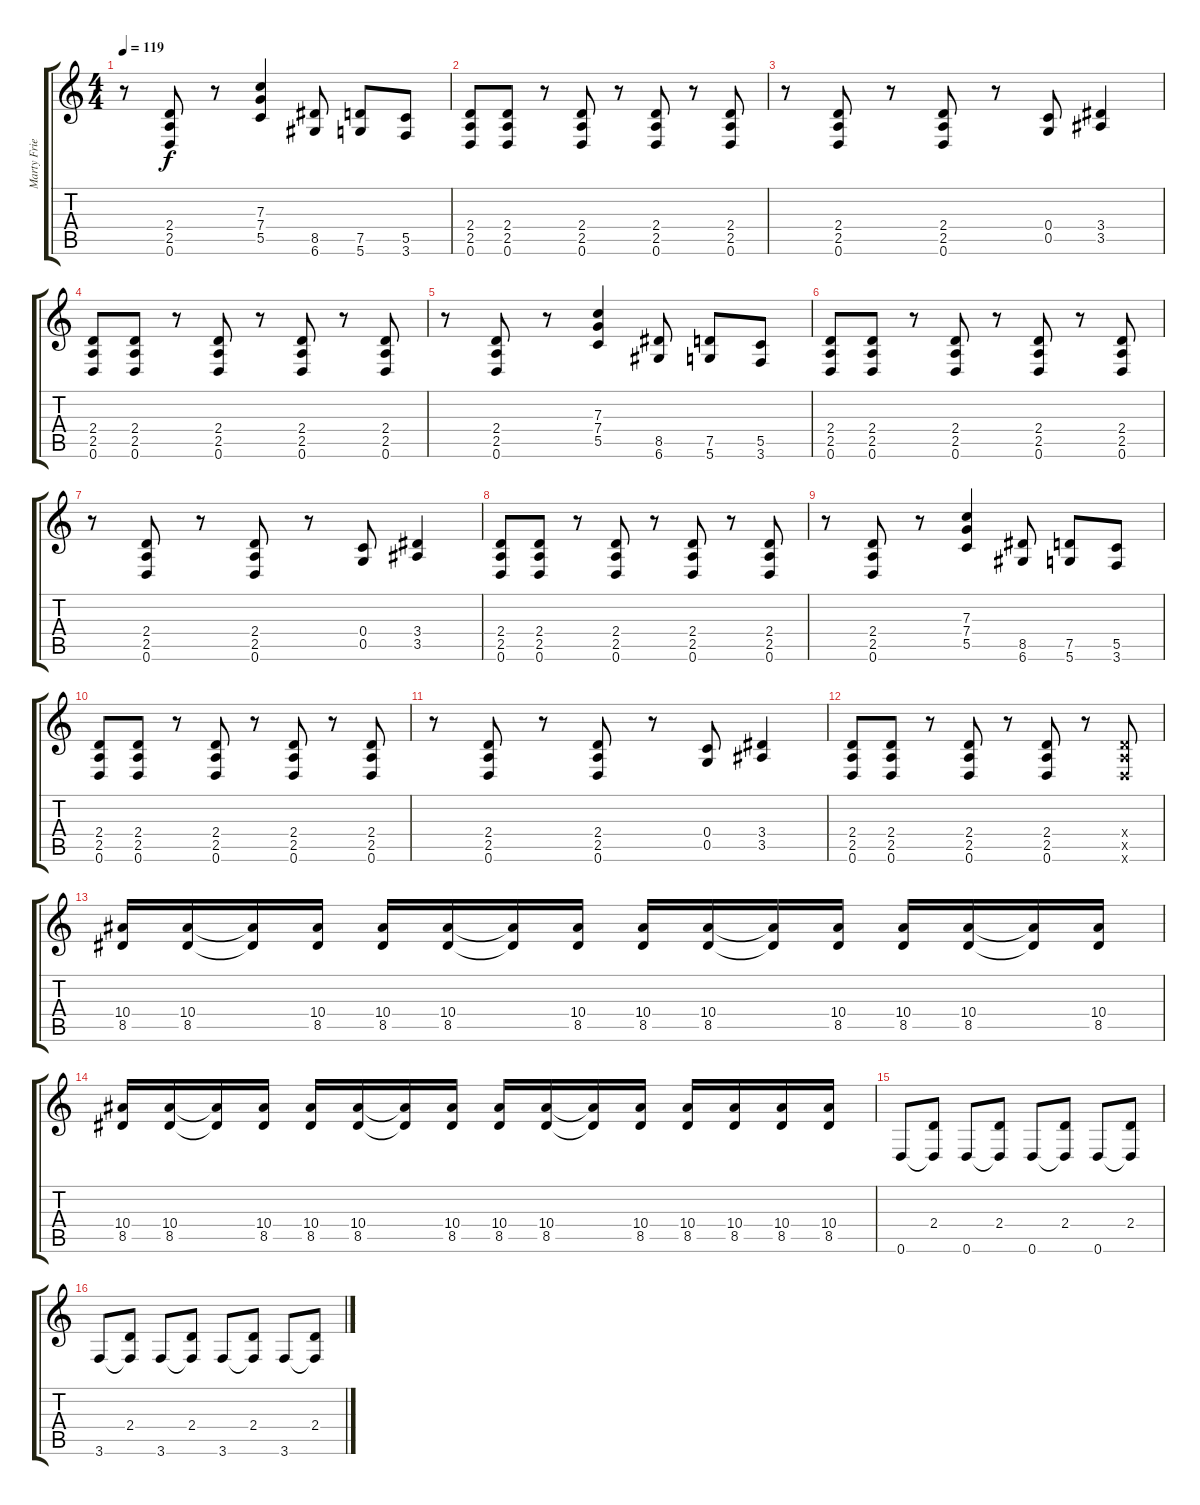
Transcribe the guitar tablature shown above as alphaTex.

\track ("Marty Friedman" "Marty Frie") {instrument electricguitarclean}
\staff {score tabs}
\tuning (D4 A3 F3 C3 G2 D2) {hide}
\ts (4 4)
\tempo 119
\clef g2
\ks c
r.8{dy f} (2.4 2.5 0.6).8 r.8 (7.3 7.4 5.5).4 (8.5 6.6).8 (7.5 5.6).8 (5.5 3.6).8 |
(2.4 2.5 0.6).8{instrument distortionguitar} (2.4 2.5 0.6).8 r.8 (2.4 2.5 0.6).8 r.8 (2.4 2.5 0.6).8 r.8 (2.4 2.5 0.6).8 |
r.8 (2.4 2.5 0.6).8 r.8 (2.4 2.5 0.6).8 r.8 (0.4 0.5).8 (3.4 3.5).4 |
(2.4 2.5 0.6).8{instrument distortionguitar} (2.4 2.5 0.6).8 r.8 (2.4 2.5 0.6).8 r.8 (2.4 2.5 0.6).8 r.8 (2.4 2.5 0.6).8 |
r.8 (2.4 2.5 0.6).8 r.8 (7.3 7.4 5.5).4 (8.5 6.6).8 (7.5 5.6).8 (5.5 3.6).8 |
(2.4 2.5 0.6).8{instrument distortionguitar} (2.4 2.5 0.6).8 r.8 (2.4 2.5 0.6).8 r.8 (2.4 2.5 0.6).8 r.8 (2.4 2.5 0.6).8 |
r.8 (2.4 2.5 0.6).8 r.8 (2.4 2.5 0.6).8 r.8 (0.4 0.5).8 (3.4 3.5).4 |
(2.4 2.5 0.6).8{instrument distortionguitar} (2.4 2.5 0.6).8 r.8 (2.4 2.5 0.6).8 r.8 (2.4 2.5 0.6).8 r.8 (2.4 2.5 0.6).8 |
r.8 (2.4 2.5 0.6).8 r.8 (7.3 7.4 5.5).4 (8.5 6.6).8 (7.5 5.6).8 (5.5 3.6).8 |
(2.4 2.5 0.6).8{instrument distortionguitar} (2.4 2.5 0.6).8 r.8 (2.4 2.5 0.6).8 r.8 (2.4 2.5 0.6).8 r.8 (2.4 2.5 0.6).8 |
r.8 (2.4 2.5 0.6).8 r.8 (2.4 2.5 0.6).8 r.8 (0.4 0.5).8 (3.4 3.5).4 |
(2.4 2.5 0.6).8{instrument distortionguitar} (2.4 2.5 0.6).8 r.8 (2.4 2.5 0.6).8 r.8 (2.4 2.5 0.6).8 r.8 (2.4{x} 2.5{x} 0.6{x}).8 |
(10.4 8.5).16 (10.4 8.5).16 (10.4{t} 8.5{t}).16 (10.4 8.5).16 (10.4 8.5).16 (10.4 8.5).16 (10.4{t} 8.5{t}).16 (10.4 8.5).16 (10.4 8.5).16 (10.4 8.5).16 (10.4{t} 8.5{t}).16 (10.4 8.5).16 (10.4 8.5).16 (10.4 8.5).16 (10.4{t} 8.5{t}).16 (10.4 8.5).16 |
(10.4 8.5).16 (10.4 8.5).16 (10.4{t} 8.5{t}).16 (10.4 8.5).16 (10.4 8.5).16 (10.4 8.5).16 (10.4{t} 8.5{t}).16 (10.4 8.5).16 (10.4 8.5).16 (10.4 8.5).16 (10.4{t} 8.5{t}).16 (10.4 8.5).16 (10.4 8.5).16 (10.4 8.5).16 (10.4 8.5).16 (10.4 8.5).16 |
0.6.8 (2.4 0.6{t}).8 0.6.8 (2.4 0.6{t}).8 0.6.8 (2.4 0.6{t}).8 0.6.8 (2.4 0.6{t}).8 |
3.6.8 (2.4 3.6{t}).8 3.6.8 (2.4 3.6{t}).8 3.6.8 (2.4 3.6{t}).8 3.6.8 (2.4 3.6{t}).8
